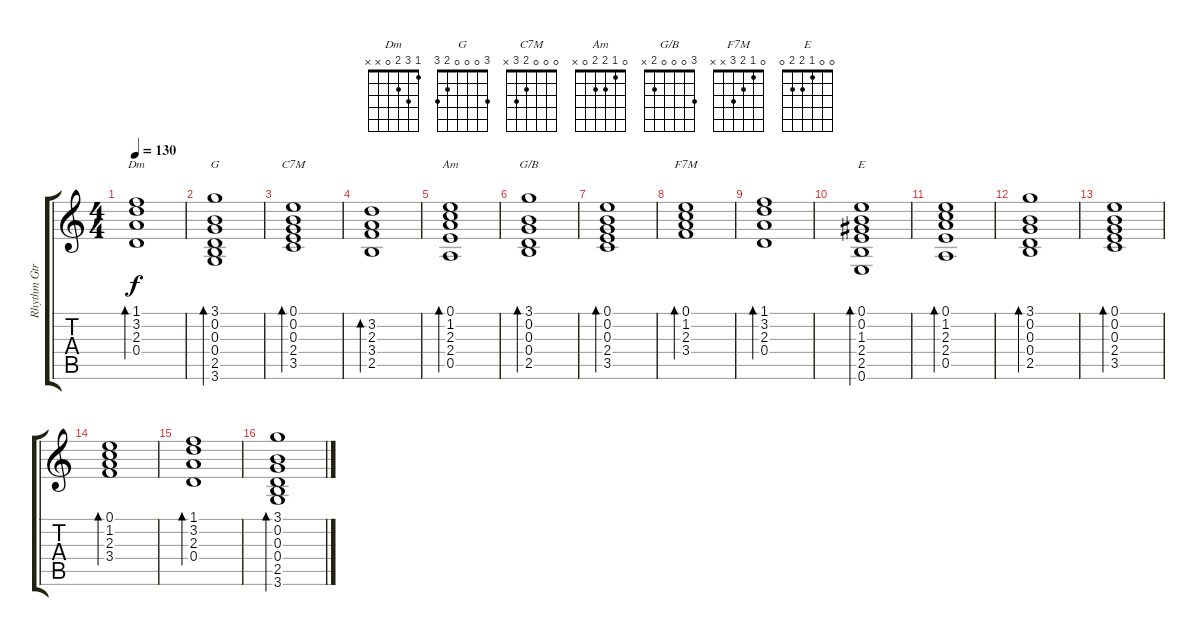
\track ("Rhythm Gtr. 2" "Rhythm Gtr") {instrument acousticguitarsteel}
\staff {score tabs}
\tuning (E4 B3 G3 D3 A2 E2) {hide}
\chord ("Dm" 1 3 2 0 x x)
\chord ("G" 3 0 0 0 2 3)
\chord ("C7M" 0 0 0 2 3 x)
\chord ("Am" 0 1 2 2 0 x)
\chord ("G/B" 3 0 0 0 2 x)
\chord ("F7M" 0 1 2 3 x x)
\chord ("E" 0 0 1 2 2 0)
\ts (4 4)
\tempo 130
\clef g2
\ks c
(1.1 3.2 2.3 0.4).1{bd 120 ch "Dm" dy f} |
(3.1 0.2 0.3 0.4 2.5 3.6).1{bd 120 ch "G"} |
(0.1 0.2 0.3 2.4 3.5).1{bd 120 ch "C7M"} |
(3.2 2.3 3.4 2.5).1{bd 120} |
(0.1 1.2 2.3 2.4 0.5).1{bd 120 ch "Am"} |
(3.1 0.2 0.3 0.4 2.5).1{bd 120 ch "G/B"} |
(0.1 0.2 0.3 2.4 3.5).1{bd 120} |
(0.1 1.2 2.3 3.4).1{bd 120 ch "F7M"} |
(1.1 3.2 2.3 0.4).1{bd 120} |
(0.1 0.2 1.3 2.4 2.5 0.6).1{bd 120 ch "E"} |
(0.1 1.2 2.3 2.4 0.5).1{bd 120} |
(3.1 0.2 0.3 0.4 2.5).1{bd 120} |
(0.1 0.2 0.3 2.4 3.5).1{bd 120} |
(0.1 1.2 2.3 3.4).1{bd 120} |
(1.1 3.2 2.3 0.4).1{bd 120} |
(3.1 0.2 0.3 0.4 2.5 3.6).1{bd 120}
